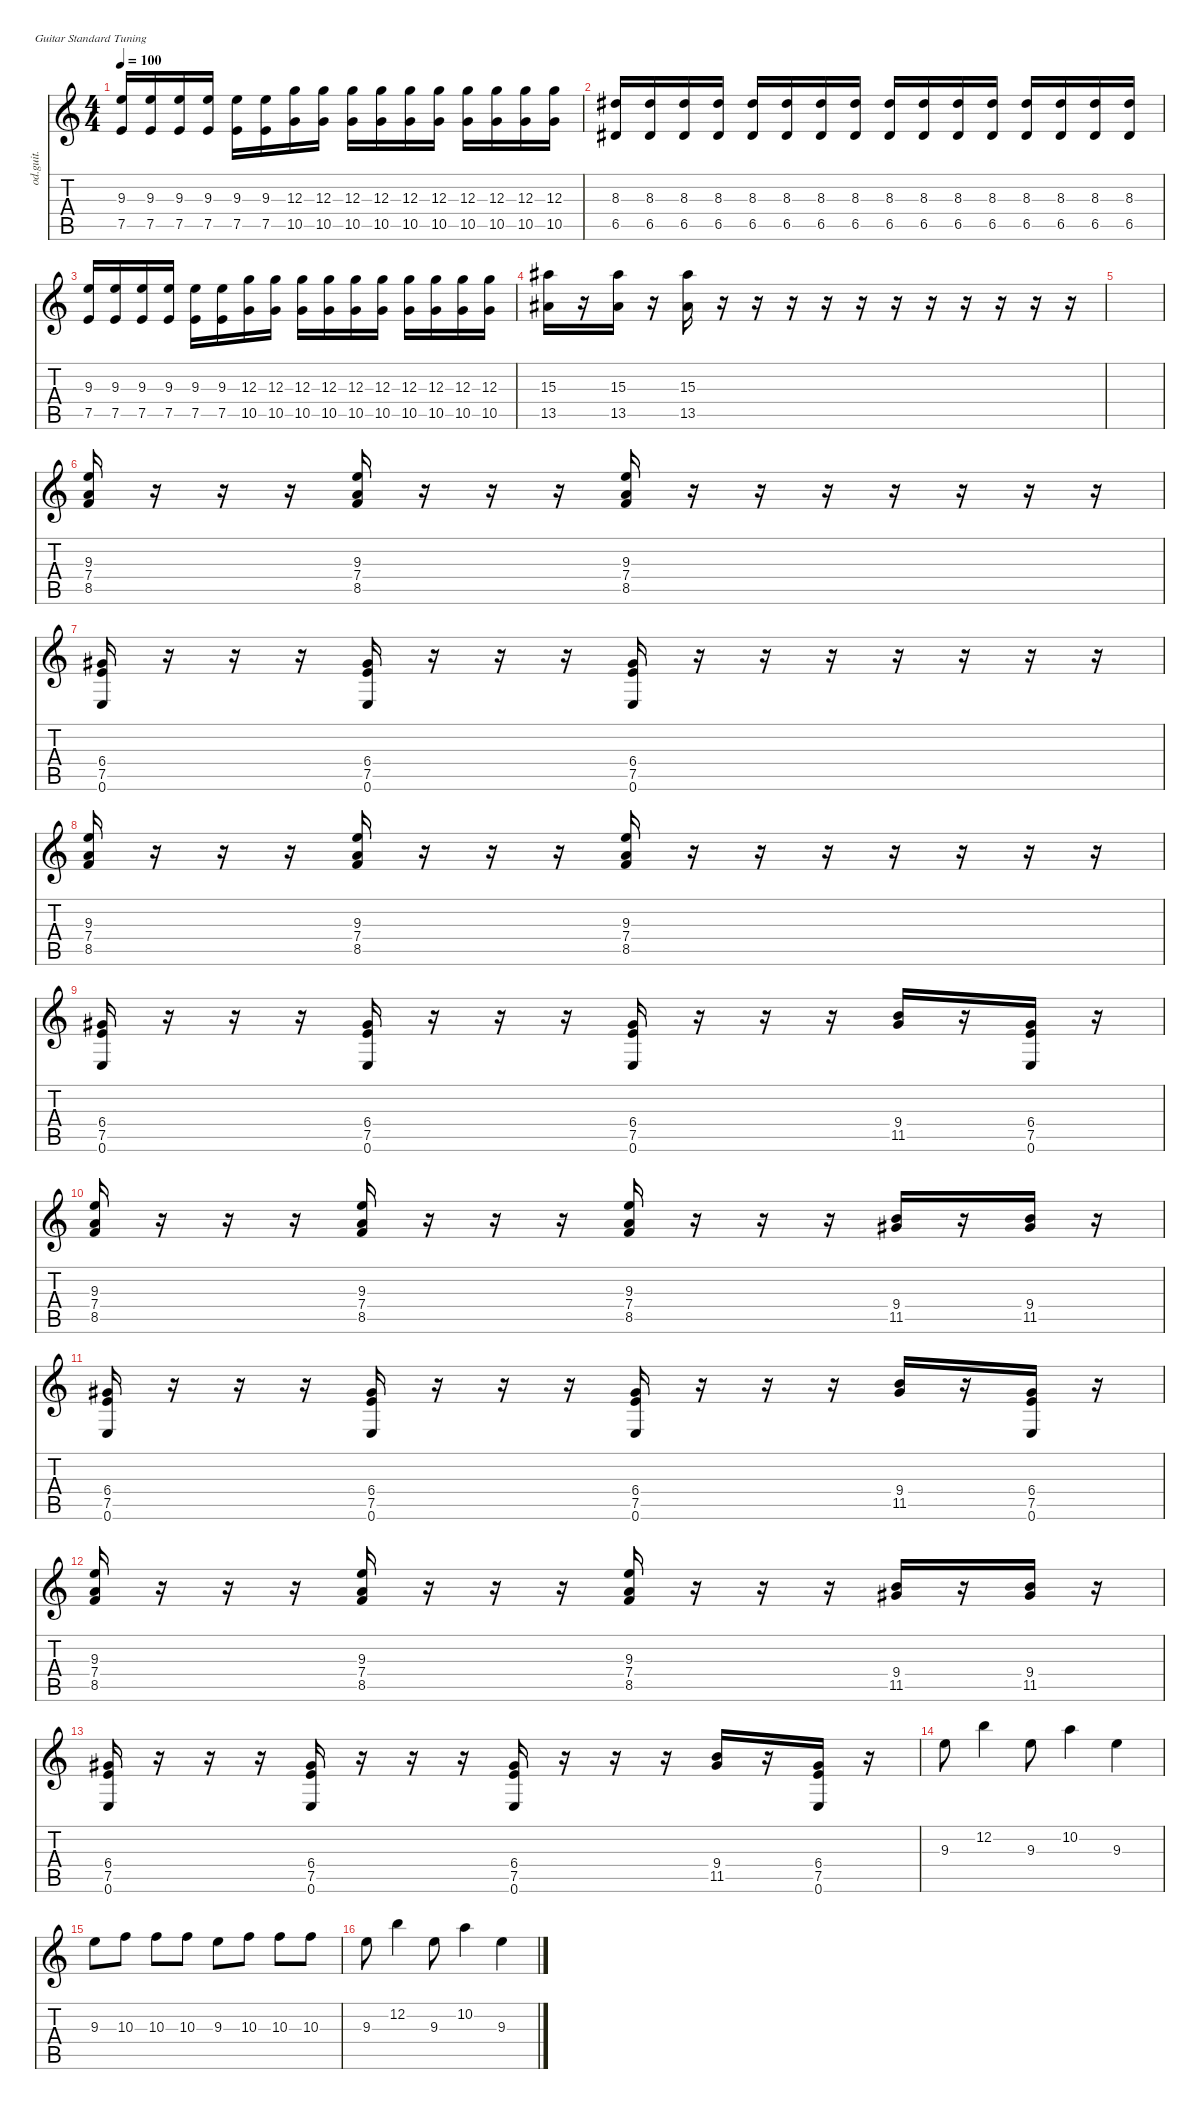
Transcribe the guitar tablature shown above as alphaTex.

\defaultSystemsLayout 4
\hideDynamics
\bracketExtendMode nobrackets
\otherSystemsTrackNameOrientation horizontal
\track ("Overdriven Guitar" "od.guit.") {instrument overdrivenguitar}
\staff {score tabs}
\tuning (E4 B3 G3 D3 A2 E2)
\ts (4 4)
\tempo 100
\clef g2
\ks c
(7.5 9.3).16{dy mf beam Up} (7.5 9.3).16{beam Up} (7.5 9.3).16{beam Up} (7.5 9.3).16{beam Up} (7.5 9.3).16{beam Down} (7.5 9.3).16{beam Down} (10.5 12.3).16{beam Down} (10.5 12.3).16{beam Down} (10.5 12.3).16{beam Down} (10.5 12.3).16{beam Down} (10.5 12.3).16{beam Down} (10.5 12.3).16{beam Down} (10.5 12.3).16{beam Down} (10.5 12.3).16{beam Down} (10.5 12.3).16{beam Down} (10.5 12.3).16{beam Down} |
(8.3{acc #} 6.5{acc #}).16{beam Up} (8.3{acc #} 6.5{acc #}).16{beam Up} (8.3{acc #} 6.5{acc #}).16{beam Up} (8.3{acc #} 6.5{acc #}).16{beam Up} (8.3{acc #} 6.5{acc #}).16{beam Up} (8.3{acc #} 6.5{acc #}).16{beam Up} (8.3{acc #} 6.5{acc #}).16{beam Up} (8.3{acc #} 6.5{acc #}).16{beam Up} (8.3{acc #} 6.5{acc #}).16{beam Up} (8.3{acc #} 6.5{acc #}).16{beam Up} (8.3{acc #} 6.5{acc #}).16{beam Up} (8.3{acc #} 6.5{acc #}).16{beam Up} (8.3{acc #} 6.5{acc #}).16{beam Up} (8.3{acc #} 6.5{acc #}).16{beam Up} (8.3{acc #} 6.5{acc #}).16{beam Up} (8.3{acc #} 6.5{acc #}).16{beam Up} |
(7.5 9.3).16{beam Up} (7.5 9.3).16{beam Up} (7.5 9.3).16{beam Up} (7.5 9.3).16{beam Up} (7.5 9.3).16{beam Down} (7.5 9.3).16{beam Down} (10.5 12.3).16{beam Down} (10.5 12.3).16{beam Down} (10.5 12.3).16{beam Down} (10.5 12.3).16{beam Down} (10.5 12.3).16{beam Down} (10.5 12.3).16{beam Down} (10.5 12.3).16{beam Down} (10.5 12.3).16{beam Down} (10.5 12.3).16{beam Down} (10.5 12.3).16{beam Down} |
(15.3{acc #} 13.5{acc #}).16{beam Down} r.16{beam Down} (15.3{acc #} 13.5{acc #}).16{beam Down} r.16{beam Down} (15.3{acc #} 13.5{acc #}).16{beam Down} r.16{beam Down} r.16{beam Down} r.16{beam Down} r.16{beam Down} r.16{beam Down} r.16{beam Down} r.16{beam Down} r.16{beam Down} r.16{beam Down} r.16{beam Down} r.16{beam Down} |
|
(8.5 7.4 9.3).16{beam Up} r.16{beam Up} r.16{beam Up} r.16{beam Up} (8.5 7.4 9.3).16{beam Up} r.16{beam Up} r.16{beam Up} r.16{beam Up} (8.5 7.4 9.3).16{beam Up} r.16{beam Up} r.16{beam Up} r.16{beam Up} r.16{beam Up} r.16{beam Up} r.16{beam Up} r.16{beam Up} |
(7.5 6.4{acc #} 0.6).16{beam Up} r.16{beam Up} r.16{beam Up} r.16{beam Up} (7.5 6.4{acc #} 0.6).16{beam Up} r.16{beam Up} r.16{beam Up} r.16{beam Up} (0.6 7.5 6.4{acc #}).16{beam Up} r.16{beam Up} r.16{beam Up} r.16{beam Up} r.16{beam Up} r.16{beam Up} r.16{beam Up} r.16{beam Up} |
(8.5 7.4 9.3).16{beam Up} r.16{beam Up} r.16{beam Up} r.16{beam Up} (8.5 7.4 9.3).16{beam Up} r.16{beam Up} r.16{beam Up} r.16{beam Up} (8.5 7.4 9.3).16{beam Up} r.16{beam Up} r.16{beam Up} r.16{beam Up} r.16{beam Up} r.16{beam Up} r.16{beam Up} r.16{beam Up} |
(7.5 6.4{acc #} 0.6).16{beam Up} r.16{beam Up} r.16{beam Up} r.16{beam Up} (7.5 6.4{acc #} 0.6).16{beam Up} r.16{beam Up} r.16{beam Up} r.16{beam Up} (0.6 7.5 6.4{acc #}).16{beam Up} r.16{beam Up} r.16{beam Up} r.16{beam Up} (9.4 11.5{acc #}).16{beam Up} r.16{beam Up} (7.5 6.4{acc #} 0.6).16{beam Up} r.16{beam Up} |
(8.5 7.4 9.3).16{beam Up} r.16{beam Up} r.16{beam Up} r.16{beam Up} (8.5 7.4 9.3).16{beam Up} r.16{beam Up} r.16{beam Up} r.16{beam Up} (8.5 7.4 9.3).16{beam Up} r.16{beam Up} r.16{beam Up} r.16{beam Up} (11.5{acc #} 9.4).16{beam Up} r.16{beam Up} (11.5{acc #} 9.4).16{beam Up} r.16{beam Up} |
(7.5 6.4{acc #} 0.6).16{beam Up} r.16{beam Up} r.16{beam Up} r.16{beam Up} (7.5 6.4{acc #} 0.6).16{beam Up} r.16{beam Up} r.16{beam Up} r.16{beam Up} (0.6 7.5 6.4{acc #}).16{beam Up} r.16{beam Up} r.16{beam Up} r.16{beam Up} (9.4 11.5{acc #}).16{beam Up} r.16{beam Up} (7.5 6.4{acc #} 0.6).16{beam Up} r.16{beam Up} |
(8.5 7.4 9.3).16{beam Up} r.16{beam Up} r.16{beam Up} r.16{beam Up} (8.5 7.4 9.3).16{beam Up} r.16{beam Up} r.16{beam Up} r.16{beam Up} (8.5 7.4 9.3).16{beam Up} r.16{beam Up} r.16{beam Up} r.16{beam Up} (11.5{acc #} 9.4).16{beam Up} r.16{beam Up} (11.5{acc #} 9.4).16{beam Up} r.16{beam Up} |
(7.5 6.4{acc #} 0.6).16{beam Up} r.16{beam Up} r.16{beam Up} r.16{beam Up} (7.5 6.4{acc #} 0.6).16{beam Up} r.16{beam Up} r.16{beam Up} r.16{beam Up} (0.6 7.5 6.4{acc #}).16{beam Up} r.16{beam Up} r.16{beam Up} r.16{beam Up} (9.4 11.5{acc #}).16{beam Up} r.16{beam Up} (7.5 6.4{acc #} 0.6).16{beam Up} r.16{beam Up} |
9.3.8{beam Down} 12.2.4{beam Down} 9.3.8{beam Down} 10.2.4{beam Down} 9.3.4{beam Down} |
9.3.8{beam Down} 10.3.8{beam Down} 10.3.8{beam Down} 10.3.8{beam Down} 9.3.8{beam Down} 10.3.8{beam Down} 10.3.8{beam Down} 10.3.8{beam Down} |
9.3.8{beam Down} 12.2.4{beam Down} 9.3.8{beam Down} 10.2.4{beam Down} 9.3.4{beam Down}
